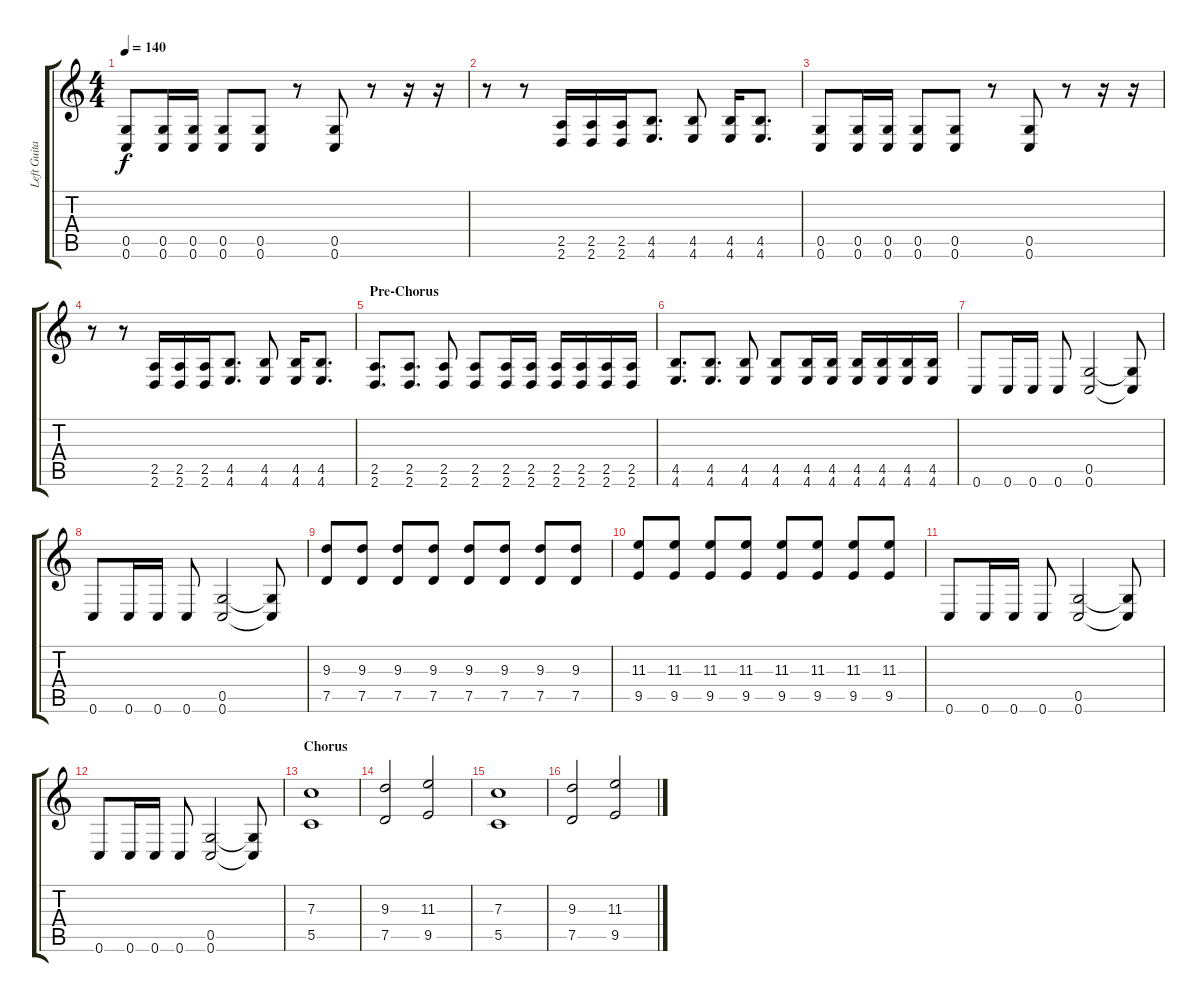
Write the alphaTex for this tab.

\track ("Left Guitar" "Left Guita") {instrument distortionguitar}
\staff {score tabs}
\tuning (D4 A3 F3 C3 G2 C2) {hide}
\ts (4 4)
\tempo 140
\clef g2
\ks c
(0.5 0.6).8{dy f} (0.5 0.6).16 (0.5 0.6).16 (0.5 0.6).8 (0.5 0.6).8 r.8 (0.5 0.6).8 r.8 r.16 r.16 |
r.8 r.8 (2.5 2.6).16 (2.5 2.6).16 (2.5 2.6).16 (4.5 4.6).8{d} (4.5 4.6).8 (4.5 4.6).16 (4.5 4.6).8{d} |
(0.5 0.6).8 (0.5 0.6).16 (0.5 0.6).16 (0.5 0.6).8 (0.5 0.6).8 r.8 (0.5 0.6).8 r.8 r.16 r.16 |
r.8 r.8 (2.5 2.6).16 (2.5 2.6).16 (2.5 2.6).16 (4.5 4.6).8{d} (4.5 4.6).8 (4.5 4.6).16 (4.5 4.6).8{d} |
\section ("" "Pre-Chorus")
(2.5 2.6).8{d} (2.5 2.6).8{d} (2.5 2.6).8 (2.5 2.6).8 (2.5 2.6).16 (2.5 2.6).16 (2.5 2.6).16 (2.5 2.6).16 (2.5 2.6).16 (2.5 2.6).16 |
(4.5 4.6).8{d} (4.5 4.6).8{d} (4.5 4.6).8 (4.5 4.6).8 (4.5 4.6).16 (4.5 4.6).16 (4.5 4.6).16 (4.5 4.6).16 (4.5 4.6).16 (4.5 4.6).16 |
0.6.8 0.6.16 0.6.16 0.6.8 (0.5 0.6).2 (0.5{t} 0.6{t}).8 |
0.6.8 0.6.16 0.6.16 0.6.8 (0.5 0.6).2 (0.5{t} 0.6{t}).8 |
(9.3 7.5).8 (9.3 7.5).8 (9.3 7.5).8 (9.3 7.5).8 (9.3 7.5).8 (9.3 7.5).8 (9.3 7.5).8 (9.3 7.5).8 |
(11.3 9.5).8 (11.3 9.5).8 (11.3 9.5).8 (11.3 9.5).8 (11.3 9.5).8 (11.3 9.5).8 (11.3 9.5).8 (11.3 9.5).8 |
0.6.8 0.6.16 0.6.16 0.6.8 (0.5 0.6).2 (0.5{t} 0.6{t}).8 |
0.6.8 0.6.16 0.6.16 0.6.8 (0.5 0.6).2 (0.5{t} 0.6{t}).8 |
\section ("" "Chorus")
(7.3 5.5).1 |
(9.3 7.5).2 (11.3 9.5).2 |
(7.3 5.5).1 |
(9.3 7.5).2 (11.3 9.5).2
